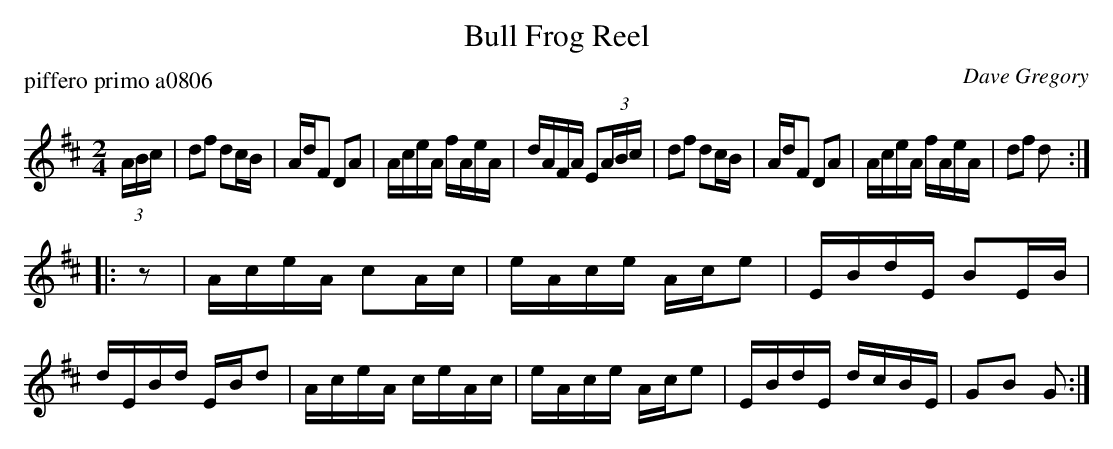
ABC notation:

X:1
T: Bull Frog Reel
P: piffero primo a0806
O: Dave Gregory
M: 2/4
L: 1/16
K: D
(3ABc |\
d2f2 d2cB | AdF2 D2A2 | AceA fAeA | dAFA E2(3ABc |\
d2f2 d2cB | AdF2 D2A2 | AceA fAeA | d2f2 d2 :|
|: z2 |\
AceA c2Ac | eAce Ace2 | EBdE B2EB | dEBd EBd2 |\
AceA ceAc | eAce Ace2 | EBdE dcBE | G2B2 G2 :|
